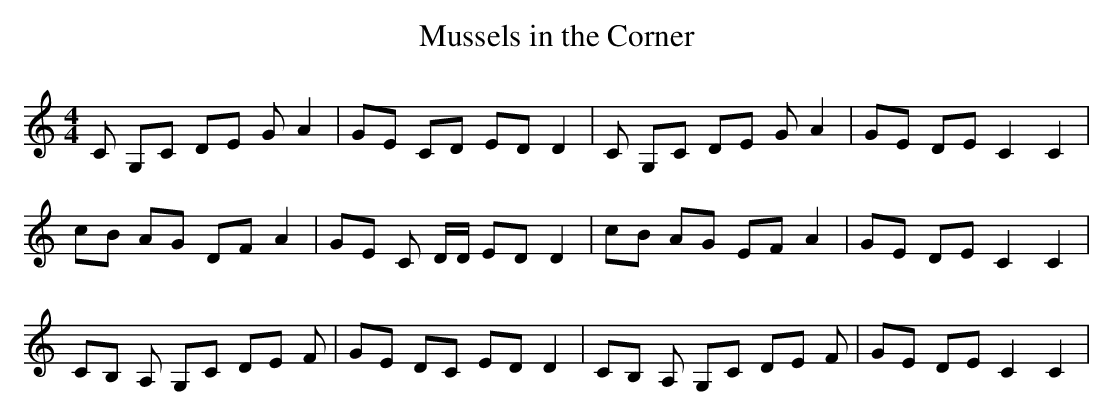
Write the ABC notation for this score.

X:1
T:Mussels in the Corner
M:4/4
L:1/8
K:C
 C G,C DE G A2| GE CD ED D2| C G,C DE G A2| GE DE C2 C2|
 cB AG DF A2| GE C D/2D/2 ED D2| cB AG EF A2| GE DE C2 C2|
 CB, A, G,C DE F| GE DC ED D2| CB, A, G,C DE F| GE DE C2 C2|
